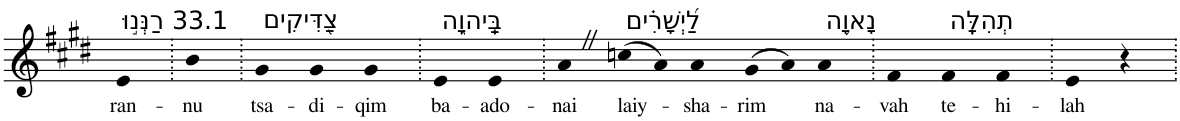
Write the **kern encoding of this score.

**kern	**text
*part1	*part1
*staff1	*staff1
*I"Piano	*
*I'Pno	*
*clefG2	*
*k[f#c#g#d#]	*
*E:	*
=1	=1
!LO:TX:a:t=33.1 רַנְּנ֣וּ	!
!	!LO:LY:b
4e	ran-
=2.	=2.
!	!LO:LY:b
4b	-nu
=3.	=3.
!LO:TX:a:t=צַ֭דִּיקִים	!
!	!LO:LY:b
4g#	tsa-
!	!LO:LY:b
4g#	-di-
!	!LO:LY:b
4g#	-qim
=4.	=4.
!LO:TX:a:t=בַּֽיהוָ֑ה	!
!	!LO:LY:b
4e	ba-
!	!LO:LY:b
4e	-ado-
=5.	=5.
!	!LO:LY:b
4aZ	-nai
!LO:TX:a:t=לַ֝יְשָׁרִ֗ים	!
!	!LO:LY:b
(>8ccn	laiy-
8a)	.
!	!LO:LY:b
4a	-sha-
!	!LO:LY:b
(>8g#	-rim
8a)	.
!LO:TX:a:t=נָאוָ֥ה	!
!	!LO:LY:b
4a	na-
=6.	=6.
!	!LO:LY:b
4f#	-vah
!LO:TX:a:t=תְהִלָּֽה	!
!	!LO:LY:b
4f#	te-
!	!LO:LY:b
4f#	-hi-
=7.	=7.
!	!LO:LY:b
4e	-lah
4r	.
=.	=.
*-	*-
